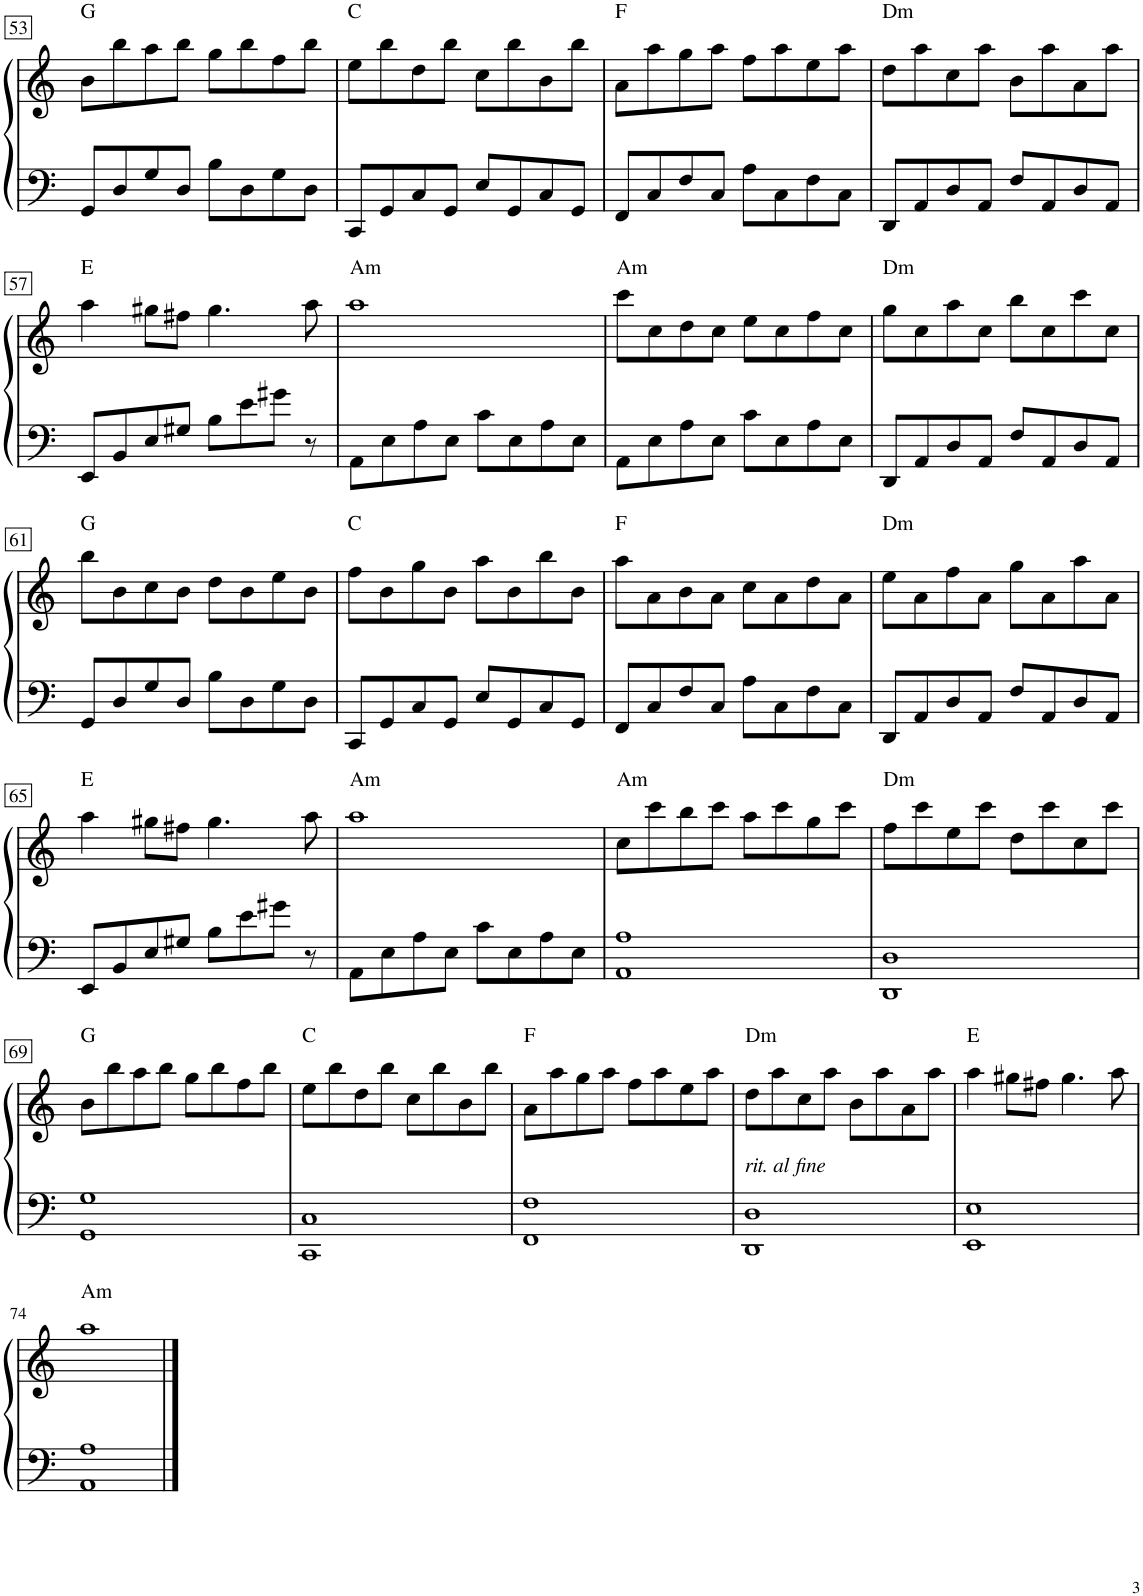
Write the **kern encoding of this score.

**kern	**kern
*part1	*part1
*staff2	*staff1
*I"Piano	*
*I'Pno.	*
!!LO:PB:g=z
*clefF4	*clefG2
*k[]	*k[]
*M4/4	*M4/4
=53	=53
!	!LO:TX:a:t=G
8GG/L	8b\L
8D/	8bb\
8G/	8aa\
8D/J	8bb\J
8B\L	8gg\L
8D\	8bb\
8G\	8ff\
8D\J	8bb\J
=54	=54
!	!LO:TX:a:t=C
8CC/L	8ee\L
8GG/	8bb\
8C/	8dd\
8GG/J	8bb\J
8E/L	8cc\L
8GG/	8bb\
8C/	8b\
8GG/J	8bb\J
=55	=55
!	!LO:TX:a:t=F
8FF/L	8a\L
8C/	8aa\
8F/	8gg\
8C/J	8aa\J
8A\L	8ff\L
8C\	8aa\
8F\	8ee\
8C\J	8aa\J
=56	=56
!	!LO:TX:a:t=Dm
8DD/L	8dd\L
8AA/	8aa\
8D/	8cc\
8AA/J	8aa\J
8F/L	8b\L
8AA/	8aa\
8D/	8a\
8AA/J	8aa\J
!!LO:LB:g=z
=57	=57
!	!LO:TX:a:t=E
8EE/L	4aa\
8BB/	.
8E/	8gg#X\L
8G#X/J	8ff#X\J
8B\L	4.gg#\
8e\	.
8g#X\J	.
8r	8aa\
=58	=58
!	!LO:TX:a:t=Am
8AA\L	1aa
8E\	.
8A\	.
8E\J	.
8c\L	.
8E\	.
8A\	.
8E\J	.
=59	=59
!	!LO:TX:a:t=Am
8AA\L	8ccc\L
8E\	8cc\
8A\	8dd\
8E\J	8cc\J
8c\L	8ee\L
8E\	8cc\
8A\	8ff\
8E\J	8cc\J
=60	=60
!	!LO:TX:a:t=Dm
8DD/L	8gg\L
8AA/	8cc\
8D/	8aa\
8AA/J	8cc\J
8F/L	8bb\L
8AA/	8cc\
8D/	8ccc\
8AA/J	8cc\J
!!LO:LB:g=z
=61	=61
!	!LO:TX:a:t=G
8GG/L	8bb\L
8D/	8b\
8G/	8cc\
8D/J	8b\J
8B\L	8dd\L
8D\	8b\
8G\	8ee\
8D\J	8b\J
=62	=62
!	!LO:TX:a:t=C
8CC/L	8ff\L
8GG/	8b\
8C/	8gg\
8GG/J	8b\J
8E/L	8aa\L
8GG/	8b\
8C/	8bb\
8GG/J	8b\J
=63	=63
!	!LO:TX:a:t=F
8FF/L	8aa\L
8C/	8a\
8F/	8b\
8C/J	8a\J
8A\L	8cc\L
8C\	8a\
8F\	8dd\
8C\J	8a\J
=64	=64
!	!LO:TX:a:t=Dm
8DD/L	8ee\L
8AA/	8a\
8D/	8ff\
8AA/J	8a\J
8F/L	8gg\L
8AA/	8a\
8D/	8aa\
8AA/J	8a\J
!!LO:LB:g=z
=65	=65
!	!LO:TX:a:t=E
8EE/L	4aa\
8BB/	.
8E/	8gg#X\L
8G#X/J	8ff#X\J
8B\L	4.gg#\
8e\	.
8g#X\J	.
8r	8aa\
=66	=66
!	!LO:TX:a:t=Am
8AA\L	1aa
8E\	.
8A\	.
8E\J	.
8c\L	.
8E\	.
8A\	.
8E\J	.
=67	=67
!	!LO:TX:a:t=Am
1AA 1A	8cc\L
.	8ccc\
.	8bb\
.	8ccc\J
.	8aa\L
.	8ccc\
.	8gg\
.	8ccc\J
=68	=68
!	!LO:TX:a:t=Dm
1DD 1D	8ff\L
.	8ccc\
.	8ee\
.	8ccc\J
.	8dd\L
.	8ccc\
.	8cc\
.	8ccc\J
!!LO:LB:g=z
=69	=69
!	!LO:TX:a:t=G
1GG 1G	8b\L
.	8bb\
.	8aa\
.	8bb\J
.	8gg\L
.	8bb\
.	8ff\
.	8bb\J
=70	=70
!	!LO:TX:a:t=C
1CC 1C	8ee\L
.	8bb\
.	8dd\
.	8bb\J
.	8cc\L
.	8bb\
.	8b\
.	8bb\J
=71	=71
!	!LO:TX:a:t=F
1FF 1F	8a\L
.	8aa\
.	8gg\
.	8aa\J
.	8ff\L
.	8aa\
.	8ee\
.	8aa\J
=72	=72
!	!LO:TX:a:t=Dm
!LO:TX:a:i:t=rit. al fine	!
1DD 1D	8dd\L
.	8aa\
.	8cc\
.	8aa\J
.	8b\L
.	8aa\
.	8a\
.	8aa\J
=73	=73
!	!LO:TX:a:t=E
1EE 1E	4aa\
.	8gg#X\L
.	8ff#X\J
.	4.gg#\
.	8aa\
!!LO:LB:g=z
=74	=74
!	!LO:TX:a:t=Am
1AA 1A	1aa
==	==
*-	*-
